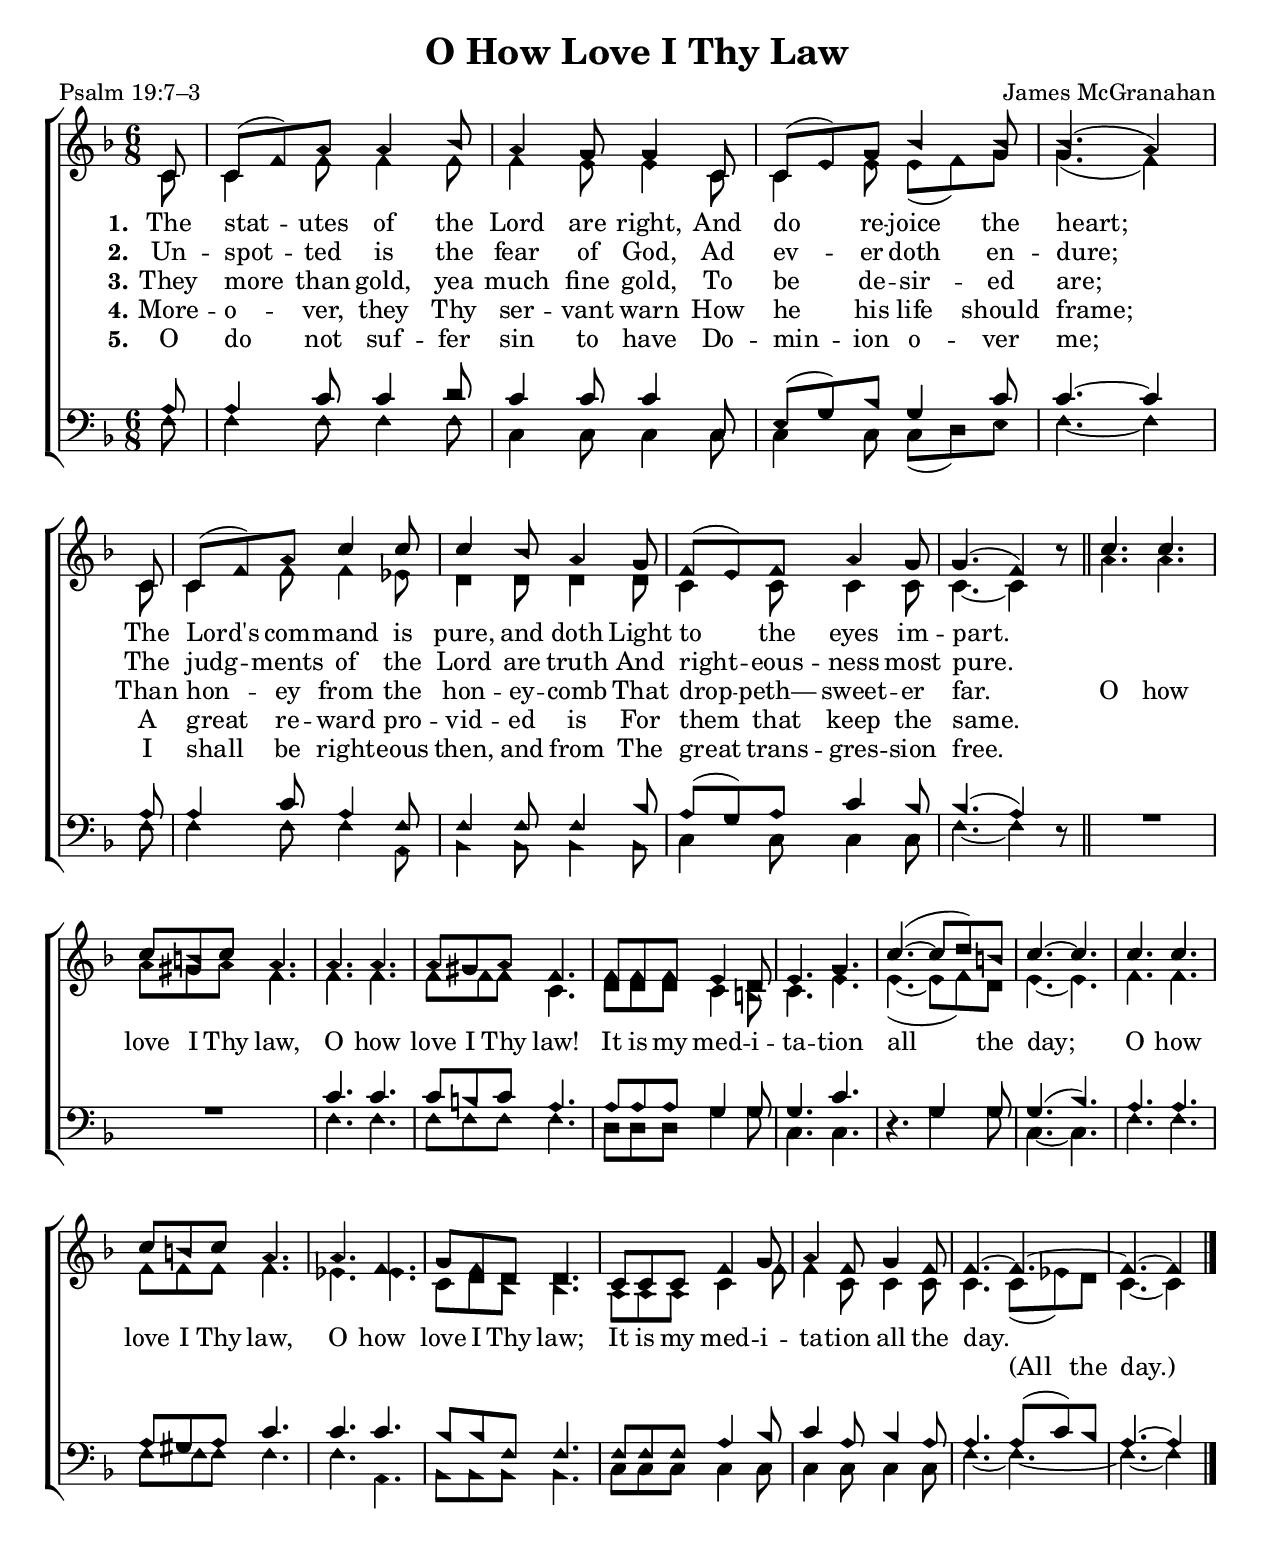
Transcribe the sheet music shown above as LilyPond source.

\version "2.18.2"

\header {
 	title = "O How Love I Thy Law"
 	composer = "James McGranahan"
 	poet = "Psalm 19:7–3"
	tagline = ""
}

\paper {
	#(set-paper-size "letter")
	indent = 0
  page-count = #1
}

global = {
 	\key f \major
 	\time 6/8
	\aikenHeads
  	\large
  	\override Score.BarNumber.break-visibility = ##(#f #f #f)
	\partial 8
}

soprano = \relative c'' {
 	\global
	c,8 c( f) a a4 bes8 a4 g8 g4 c,8 c( e) g bes4 bes8 bes4.( a4)
	\bar "|" \break
	c,8 c( f) a c4 c8 c4 bes8 a4 g8 f( e) f a4 g8 g4.( f4) b8\rest
	\bar "||"
	c4. c c8 b c a4. a a a8 gis a f4.
	f8 f f e4 d8 e4. g c(~ c8 d) b c4.~ c
	c4. c c8 b c a4. a f g8 f d d4.
	c8 c c f4 g8 a4 f8 g4 f8 f4.~ f~ f~ f4
	\bar "|."

}

alto = \relative c' {
	\global
	c8 c4 f8 f4 f8 f4 e8 e4 c8 c4 e8 e( f) g g4.( f4)
	c8 c4 f8 f4 ees8 d4 d8 d4 d8 c4 c8 c4 c8 c4.~ c4 s8
	a'4. a a8 gis a f4. f f f8 f f c4.
	d8 d d c4 b8 c4. e e(~ e8 f) d e4.~ e
	f f f8 f f f4. ees ees c8 d bes bes4.
	a8 a a c4 f8 f4 c8 c4 c8 c4. c8( ees) d c4.~ c4
}

tenor = \relative c' {
	\global
	\clef "bass"
	a8 a4 c8 c4 d8 c4 c8 c4 c,8 e( g) bes g4 c8 c4.~ c4
	a8 a4 c8 a4 f8 f4 f8 f4 bes8 a( g) a c4 bes8 bes4.( a4) s8
	s2. s2. c4. c c8 b c a4. a8 a a g4 g8 g4. c s4. g4 g8 g4.( bes)
  a a a8 gis a c4. c c bes8 bes f f4.
  f8 f f a4 bes8 c4 a8 bes4 a8 a4. a8( c) bes a4.~ a4
}

bass = \relative c {
	\global
	\clef "bass"
	f8 f4 f8 f4 f8 c4 c8 c4 c8 c4 c8 c( d) e f4.~ f4
	f8 f4 f8 f4 a,8 bes4 bes8 bes4 bes8 c4 c8 c4 c8 f4.~ f4 d8\rest
  \override MultiMeasureRest.staff-position = #2
	R2. R2. f4. f f8 f f f4. d8 d d g4 g8 c,4. c d4.\rest g4 g8 c,4.~ c
  f4. f f8 f f f4. f a, bes8 bes bes bes 4.
  c8 c c c4 c8 c4 c8 c4 c8 f4.~ f~ f~ f4
}

verseOne = \lyricmode {
	\set stanza = "1."
	The stat -- utes of the Lord are right,
	And do re -- joice the heart;
	The Lord's com -- mand is pure, and doth
	Light to the eyes im -- part.
}

verseTwo = \lyricmode {
	\set stanza = "2."
	Un -- spot -- ted is the fear of God,
	Ad ev -- er doth en -- dure;
	The judg -- ments of the Lord are truth
	And right -- eous -- ness most pure.
}

verseThree = \lyricmode {
	\set stanza = "3."
	They more than gold, yea much fine gold,
	To be de -- sir -- ed are;
	Than hon -- ey from the hon -- ey -- comb
	That drop -- peth— sweet -- er far.
	O how love I Thy law, O how love I Thy law!
	It is my med -- i -- ta -- tion all the day;
	O how love I Thy law, O how love I Thy law;
	It is my med -- i -- ta -- tion all the day.
}

splitText = \lyricmode {
	\repeat unfold 72 {\skip 1} (All the day.)
}

verseFour = \lyricmode {
	\set stanza = "4."
	More -- o -- ver, they Thy ser -- vant warn
	How he his life should frame;
	A great re -- ward pro -- vid -- ed is
	For them that keep the same.
}

verseFive = \lyricmode {
	\set stanza = "5."
	O do not suf -- fer sin to have
	Do -- min -- ion o -- ver me;
	I shall be right -- eous then, and from
	The great trans -- gres -- sion free.
}

\score{
	\new ChoirStaff <<
		\new Staff \with {midiInstrument = #"acoustic grand"} <<
			\new Voice = "soprano" {\voiceOne \soprano}
			\new Voice = "alto" {\voiceTwo \alto}
		>>
		
		\new Lyrics {
			\lyricsto "soprano" \verseOne
		}
		\new Lyrics {
			\lyricsto "soprano" \verseTwo
		}
		\new Lyrics {
			\lyricsto "soprano" \verseThree
		}
		\new Lyrics {
			\lyricsto "soprano" \verseFour
		}
		\new Lyrics {
			\lyricsto "soprano" \verseFive
		}
		\new Lyrics {
			\lyricsto "alto" \splitText
		}
		\new Staff  \with {midiInstrument = #"acoustic grand"}<<
			\new Voice = "tenor" {\voiceThree \tenor}
			\new Voice = "bass" {\voiceFour \bass}
		>>
		
	>>
	
	\layout{}
	\midi{
		\tempo 4 = 88
	}
}
